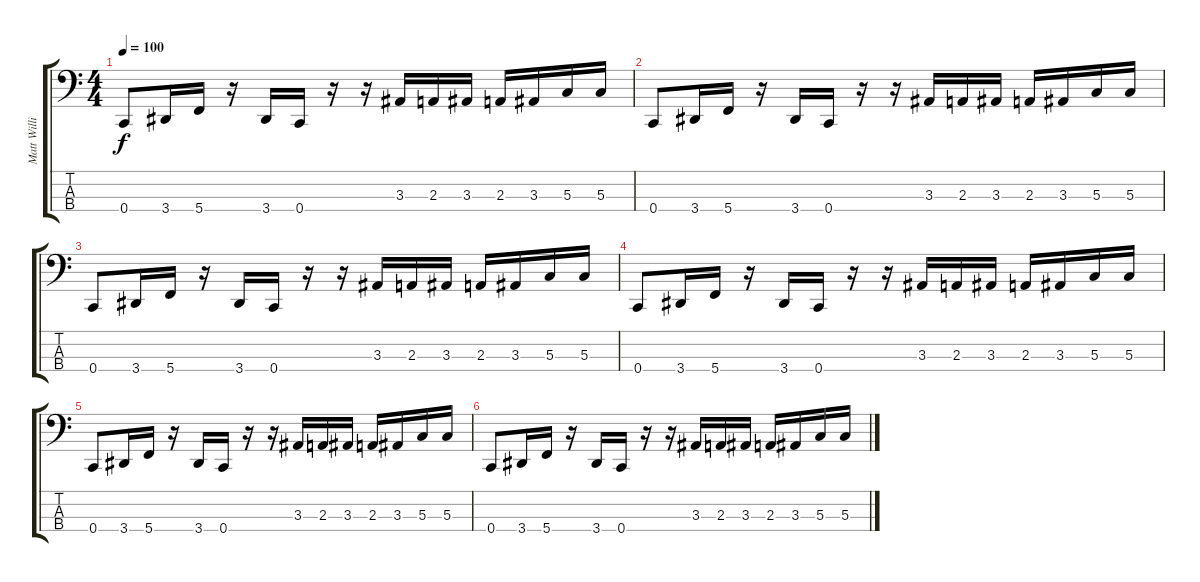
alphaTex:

\track ("Matt Williams" "Matt Willi") {instrument electricbasspick}
\staff {score tabs}
\tuning (F2 C2 G1 C1) {hide}
\ts (4 4)
\tempo 100
\clef f4
\ks c
0.4.8{dy f} 3.4.16 5.4.16 r.16 3.4.16 0.4.16 r.16 r.16 3.3.16 2.3.16 3.3.16 2.3.16 3.3.16 5.3.16 5.3.16 |
0.4.8 3.4.16 5.4.16 r.16 3.4.16 0.4.16 r.16 r.16 3.3.16 2.3.16 3.3.16 2.3.16 3.3.16 5.3.16 5.3.16 |
0.4.8 3.4.16 5.4.16 r.16 3.4.16 0.4.16 r.16 r.16 3.3.16 2.3.16 3.3.16 2.3.16 3.3.16 5.3.16 5.3.16 |
0.4.8 3.4.16 5.4.16 r.16 3.4.16 0.4.16 r.16 r.16 3.3.16 2.3.16 3.3.16 2.3.16 3.3.16 5.3.16 5.3.16 |
0.4.8 3.4.16 5.4.16 r.16 3.4.16 0.4.16 r.16 r.16 3.3.16 2.3.16 3.3.16 2.3.16 3.3.16 5.3.16 5.3.16 |
0.4.8 3.4.16 5.4.16 r.16 3.4.16 0.4.16 r.16 r.16 3.3.16 2.3.16 3.3.16 2.3.16 3.3.16 5.3.16 5.3.16
